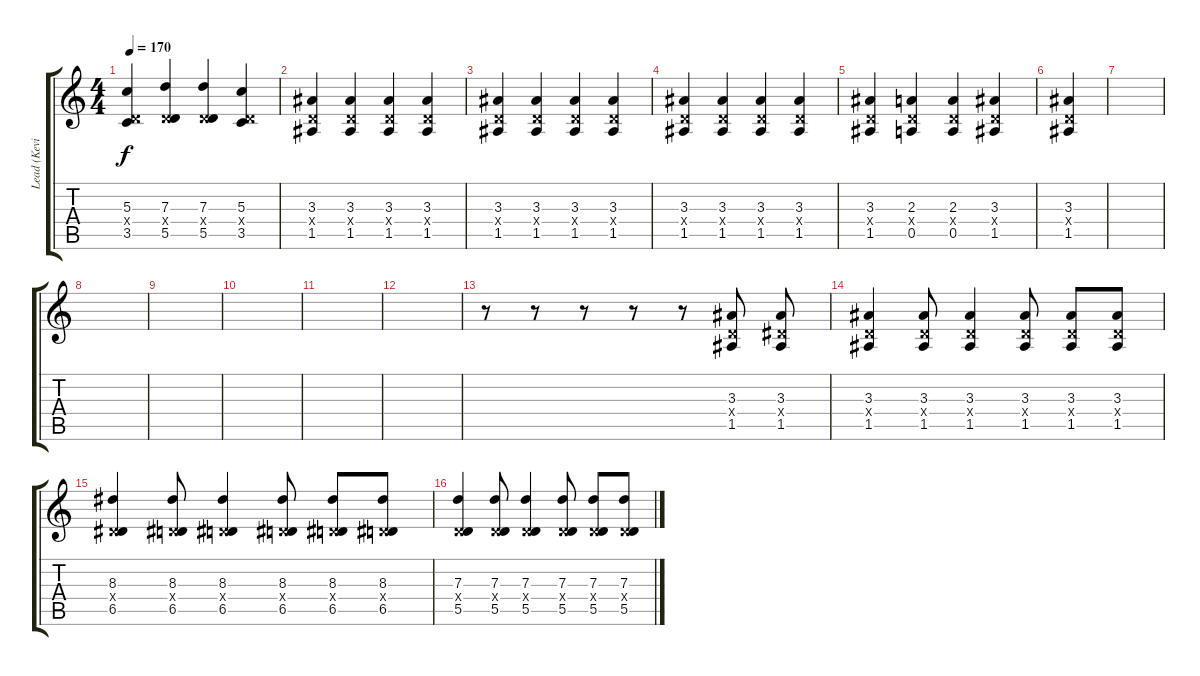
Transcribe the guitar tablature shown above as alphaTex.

\track ("Lead (Kevin Skaff)" "Lead (Kevi") {instrument distortionguitar}
\staff {score tabs}
\tuning (E4 B3 G3 D3 A2 D2) {hide}
\ts (4 4)
\tempo 170
\clef g2
\ks c
(5.3 0.4{x} 3.5).4{dy f} (7.3 0.4{x} 5.5).4 (7.3 0.4{x} 5.5).4 (5.3 0.4{x} 3.5).4 |
(3.3 0.4{x} 1.5).4 (3.3 0.4{x} 1.5).4 (3.3 0.4{x} 1.5).4 (3.3 0.4{x} 1.5).4 |
(3.3 0.4{x} 1.5).4 (3.3 0.4{x} 1.5).4 (3.3 0.4{x} 1.5).4 (3.3 0.4{x} 1.5).4 |
(3.3 0.4{x} 1.5).4 (3.3 0.4{x} 1.5).4 (3.3 0.4{x} 1.5).4 (3.3 0.4{x} 1.5).4 |
(3.3 0.4{x} 1.5).4 (2.3 0.4{x} 0.5).4 (2.3 0.4{x} 0.5).4 (3.3 0.4{x} 1.5).4 |
(3.3 0.4{x} 1.5).4 |
|
|
|
|
|
|
r.8 r.8 r.8 r.8 r.8 (3.3 0.4{x} 1.5).8 (3.3 1.4{x} 1.5).8 |
(3.3 0.4{x} 1.5).4 (3.3 0.4{x} 1.5).8 (3.3 0.4{x} 1.5).4 (3.3 0.4{x} 1.5).8 (3.3 0.4{x} 1.5).8 (3.3 0.4{x} 1.5).8 |
(8.3 0.4{x} 6.5).4 (8.3 0.4{x} 6.5).8 (8.3 0.4{x} 6.5).4 (8.3 0.4{x} 6.5).8 (8.3 0.4{x} 6.5).8 (8.3 0.4{x} 6.5).8 |
(7.3 0.4{x} 5.5).4 (7.3 0.4{x} 5.5).8 (7.3 0.4{x} 5.5).4 (7.3 0.4{x} 5.5).8 (7.3 0.4{x} 5.5).8 (7.3 0.4{x} 5.5).8
